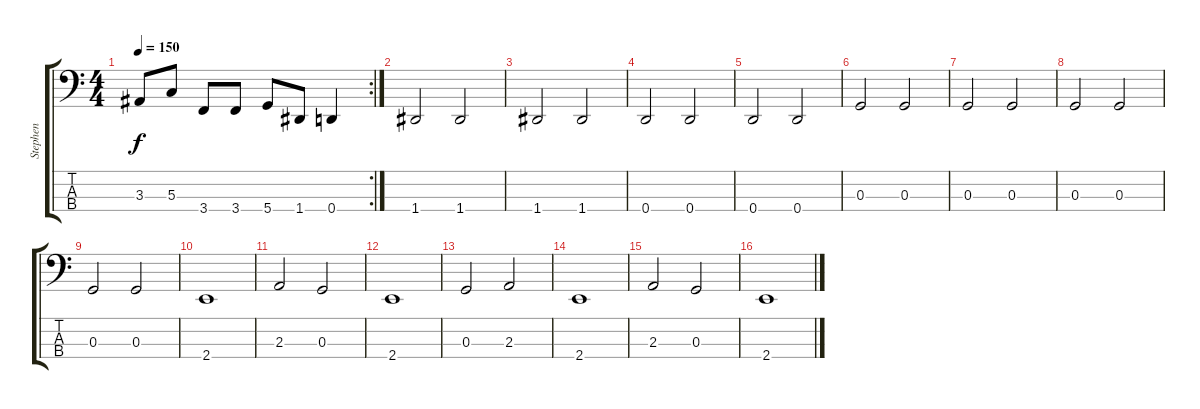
\track ("Stephen" "Stephen") {instrument electricbassfinger}
\staff {score tabs}
\tuning (F2 C2 G1 D1) {hide}
\rc 2
\ts (4 4)
\tempo 150
\clef f4
\ks c
3.3.8{dy f} 5.3.8 3.4.8 3.4.8 5.4.8 1.4.8 0.4.4 |
1.4.2 1.4.2 |
1.4.2 1.4.2 |
0.4.2 0.4.2 |
0.4.2 0.4.2 |
0.3.2 0.3.2 |
0.3.2 0.3.2 |
0.3.2 0.3.2 |
0.3.2 0.3.2 |
2.4.1 |
2.3.2 0.3.2 |
2.4.1 |
0.3.2 2.3.2 |
2.4.1 |
2.3.2 0.3.2 |
2.4.1
